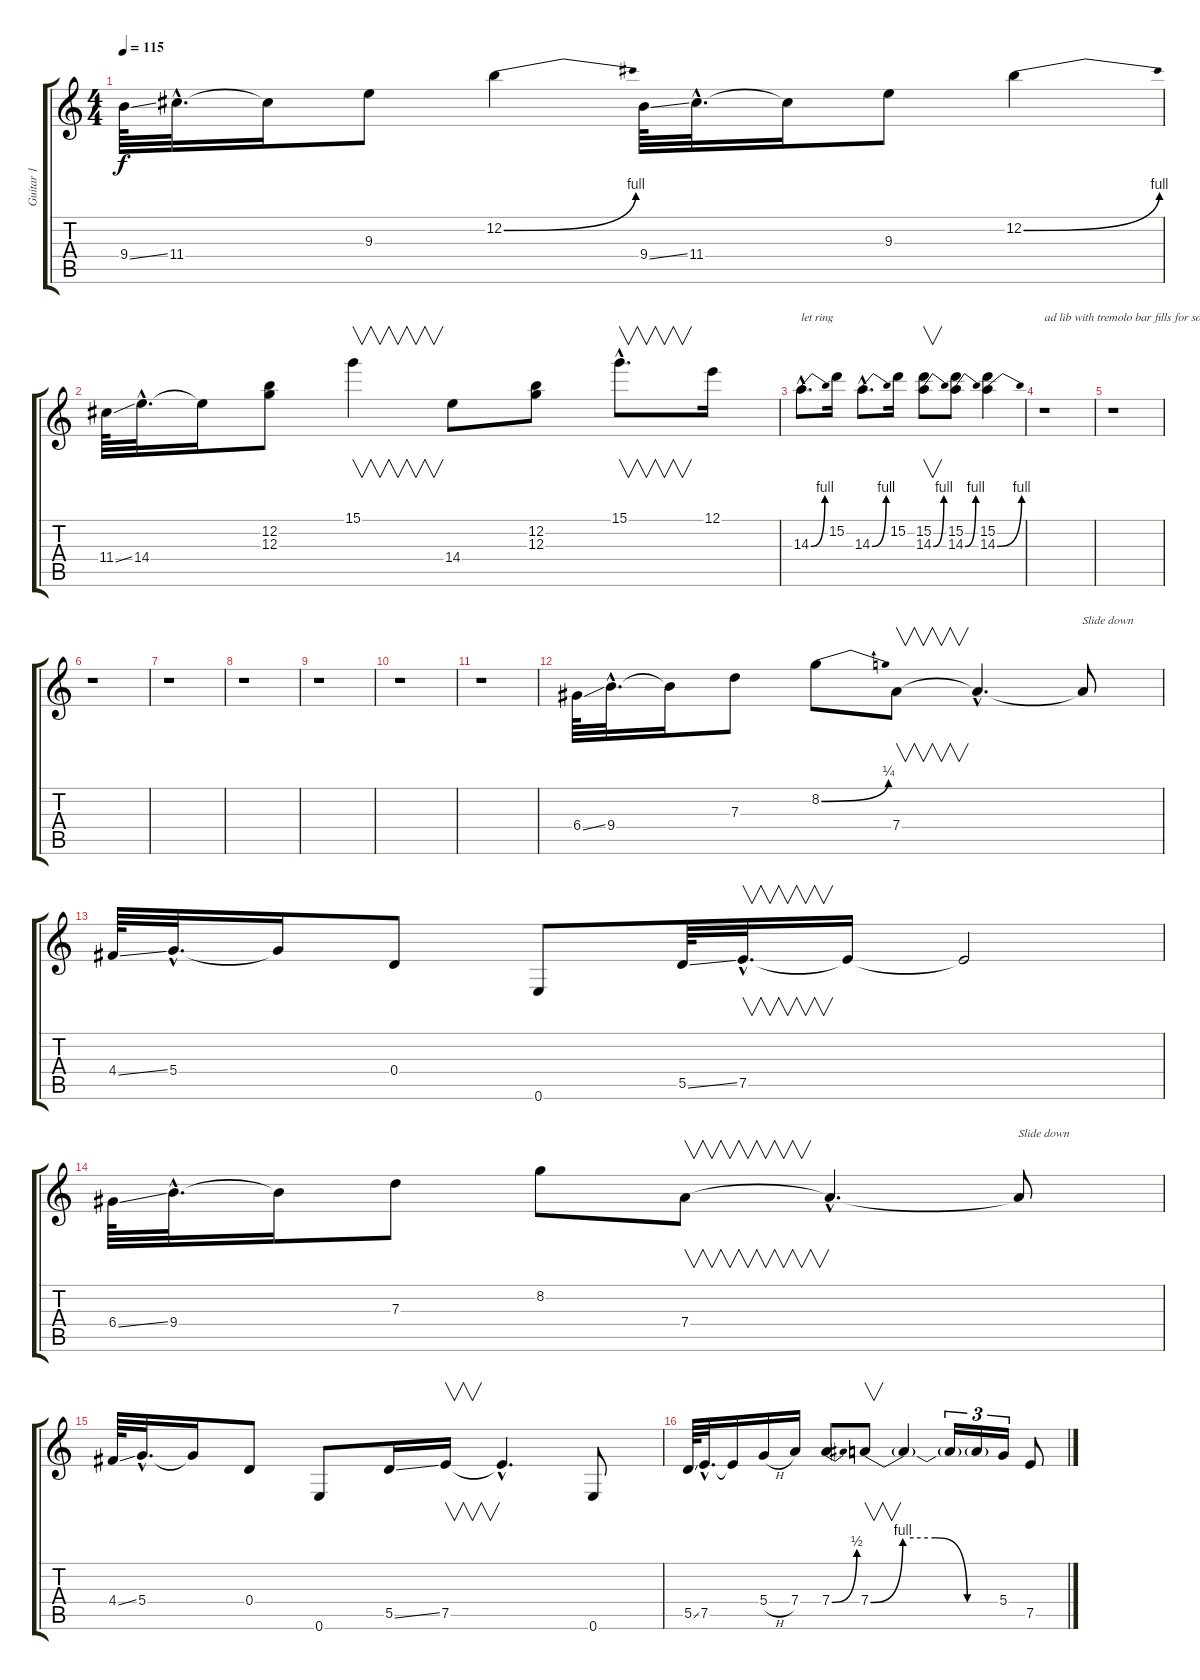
\track ("Guitar 1" "Guitar 1") {instrument distortionguitar}
\staff {score tabs}
\tuning (E4 B3 G3 D3 A2 E2) {hide}
\ts (4 4)
\tempo 115
\clef g2
\ks c
9.4{ss}.64{dy f} 11.4{hac}.32{d} 11.4{t}.16 9.3.8 12.2{be (bend 0 0 60 4)}.4 9.4{ss}.64 11.4{hac}.32{d} 11.4{t}.16 9.3.8 12.2{be (bend 0 0 60 4)}.4 |
11.4{ss}.64 14.4{hac}.32{d} 14.4{t}.16 (12.2 12.3).8 15.1.4{v} 14.4.8 (12.2 12.3).8 15.1{hac}.8{v d} 12.1.16 |
14.3{be (bend 0 0 60 4) hac}.8{d txt "let ring"} 15.2.16 14.3{be (bend 0 0 60 4) hac}.8{d} 15.2.16 (15.2 14.3{be (bend 0 0 60 4)}).8{v} (15.2 14.3{be (bend 0 0 60 4)}).8 (15.2 14.3{be (bend 0 0 60 4)}).4 |
r.1{txt "ad lib with tremolo bar fills for solo"} |
r.1 |
r.1 |
r.1 |
r.1 |
r.1 |
r.1 |
r.1 |
6.4{ss}.64 9.4{hac}.32{d} 9.4{t}.16 7.3.8 8.2{be (bend 0 0 60 1)}.8 7.4.8{v} 7.4{hac t}.4{d} 7.4{t}.8{txt "Slide down"} |
4.4{ss}.64 5.4{hac}.32{d} 5.4{t}.16 0.4.8 0.6.8 5.5{ss}.64 7.5{hac}.32{v d} 7.5{t}.16 7.5{t}.2 |
6.4{ss}.64 9.4{hac}.32{d} 9.4{t}.16 7.3.8 8.2.8 7.4.8{v} 7.4{hac t}.4{d} 7.4{t}.8{txt "Slide down"} |
4.4{ss}.64 5.4{hac}.32{d} 5.4{t}.16 0.4.8 0.6.8 5.5{ss}.16 7.5.16{v} 7.5{hac t}.4{d} 0.6.8 |
5.5{ss}.64 7.5{hac}.32{d} 7.5{t}.16 5.4{h}.16 7.4.16 7.4{be (bend 0 0 60 2)}.8 7.4{be (custom 0 0 15 4 30 4 45 0 60 0)}.8{v} 7.4{t}.4 7.4{t}.16{tu (3 2)} 7.4{t}.16{tu (3 2)} 5.4.16{tu (3 2)} 7.5.8
